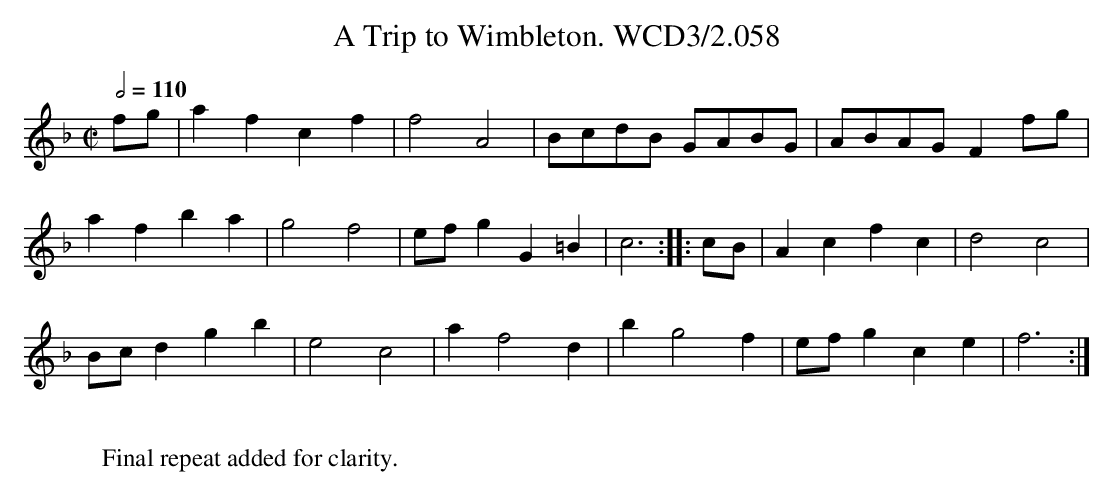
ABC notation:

X:1
T:Trip to Wimbleton. WCD3/2.058, A
M:C|
L:1/8
Q:1/2=110
K:F
fg|a2f2 c2f2|f4A4|BcdB GABG|ABAG F2 fg|
a2f2 b2a2|g4f4|efg2 G2=B2|c6::cB|A2c2 f2c2|d4c4|
Bc d2 g2b2|e4c4|a2 f4 d2|b2 g4 f2|efg2 c2e2|f6:|
W:
W:Final repeat added for clarity.
